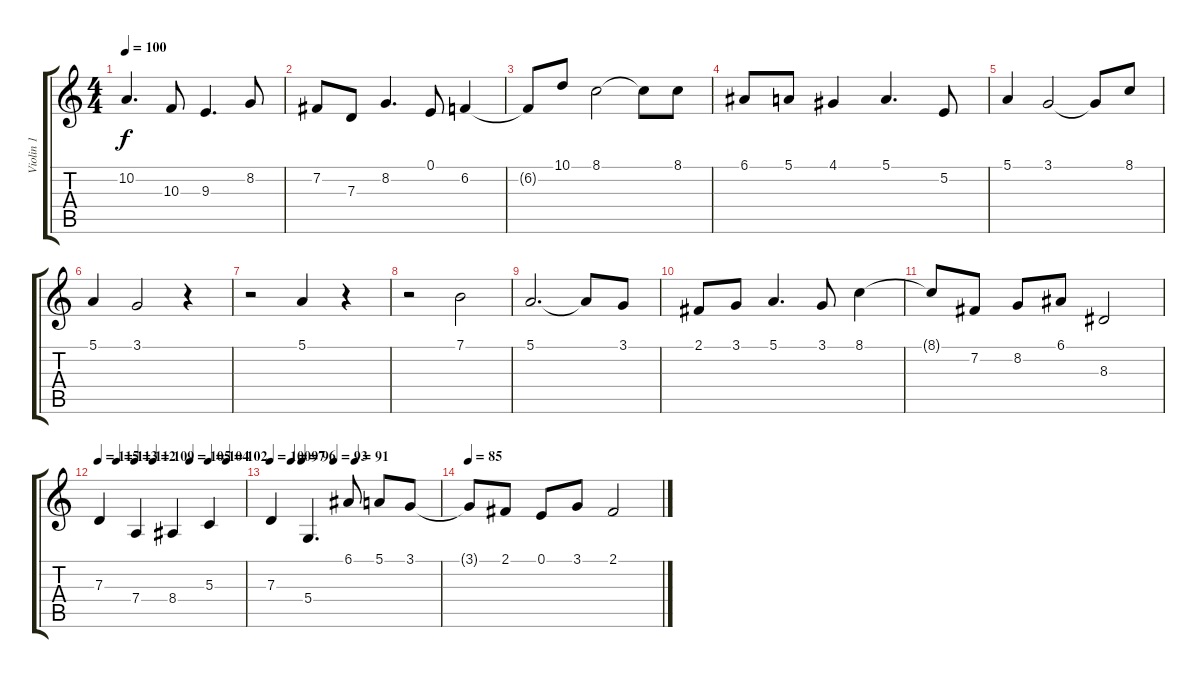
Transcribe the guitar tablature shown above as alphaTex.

\track ("Violin 1" "Violin 1") {instrument violin}
\staff {score tabs}
\tuning (E4 B3 G3 D3 A2 E2) {hide}
\ts (4 4)
\tempo 100
\clef g2
\ks c
10.2.4{d dy f} 10.3.8 9.3.4{d} 8.2.8 |
7.2.8 7.3.8 8.2.4{d} 0.1.8 6.2.4 |
6.2{t}.8 10.1.8 8.1.2 8.1{t}.8 8.1.8 |
6.1.8 5.1.8 4.1.4 5.1.4{d} 5.2.8 |
5.1.4 3.1.2 3.1{t}.8 8.1.8 |
5.1.4 3.1.2 r.4 |
r.2 5.1.4 r.4 |
r.2 7.1.2 |
5.1.2{d} 5.1{t}.8 3.1.8 |
2.1.8 3.1.8 5.1.4{d} 3.1.8 8.1.4 |
8.1{t}.8 7.2.8 8.2.8 6.1.8 8.3.2 |
\tempo 115
\tempo (113 0.125)
\tempo (112 0.25)
\tempo (109 0.375)
\tempo (105 0.625)
\tempo (104 0.75)
\tempo (102 0.875)
7.3.4 7.4.4 8.4.4 5.3.4 |
\tempo 100
\tempo (97 0.125)
\tempo (96 0.1875)
\tempo (93 0.375)
\tempo (91 0.5)
7.3.4 5.4.4{d} 6.1.8 5.1.8 3.1.8 |
\tempo 85
3.1{t}.8 2.1.8 0.1.8 3.1.8 2.1.2
